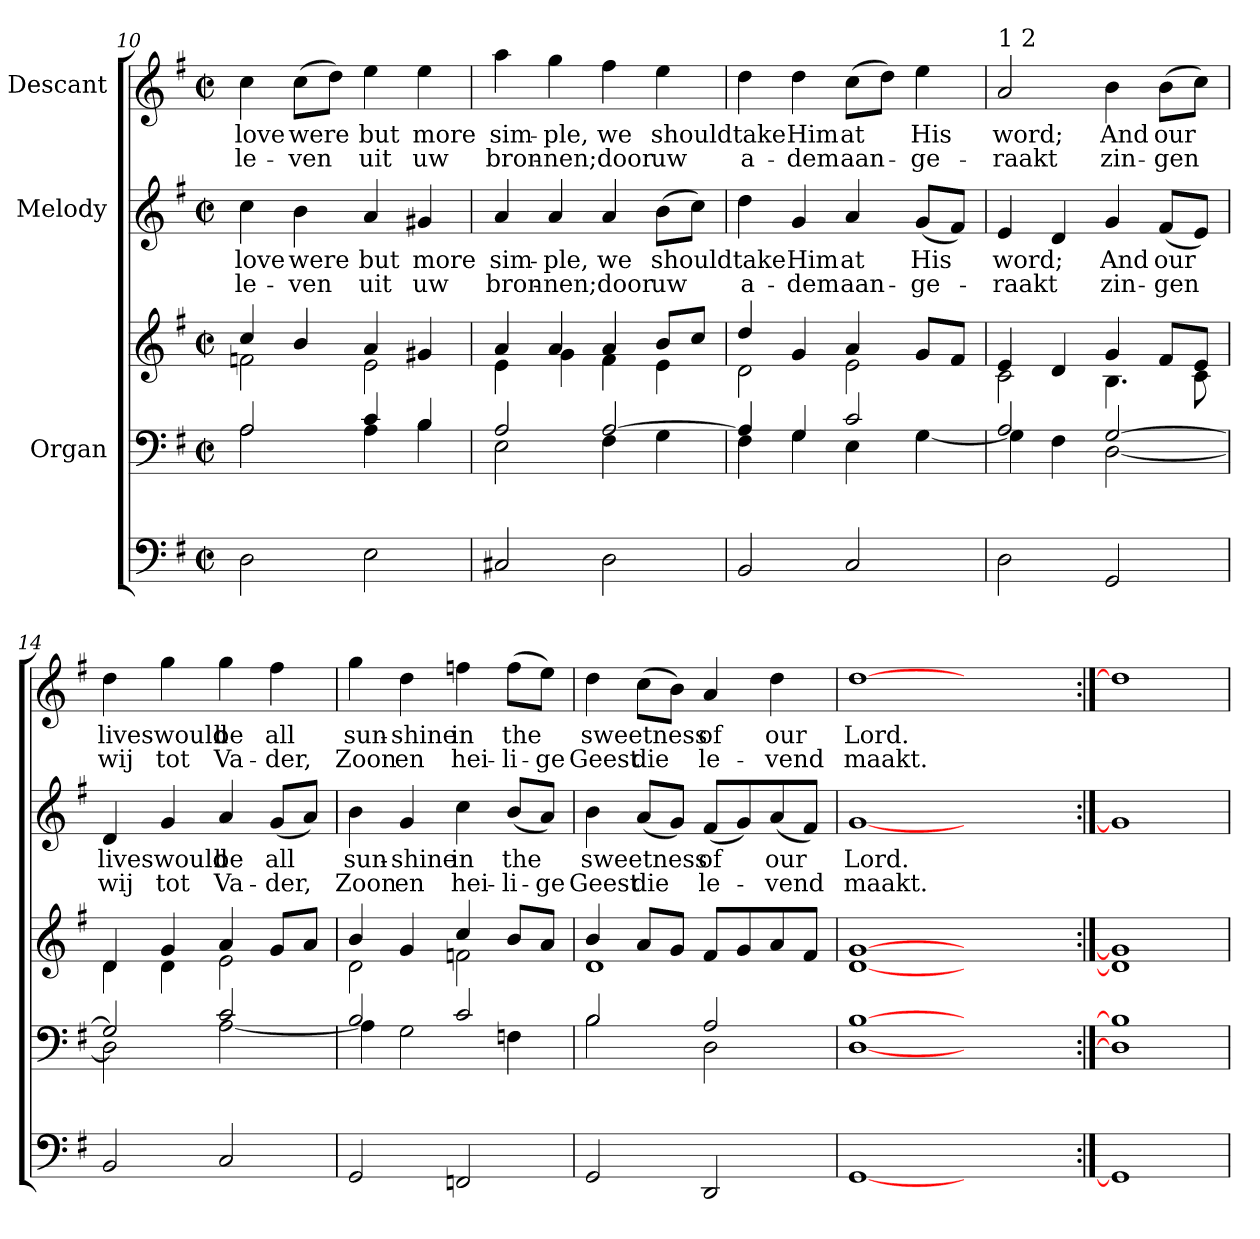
**kern	**kern	**kern	**kern	**text	**text	**kern	**text	**text
*part4	*part3	*part3	*part2	*part2	*part2	*part1	*part1	*part1
*staff5	*staff4	*staff3	*staff2	*staff2	*staff2	*staff1	*staff1	*staff1
*	*I"Organ	*	*I"Melody	*	*	*I"Descant	*	*
*clefF4	*clefF4	*clefG2	*clefG2	*	*	*clefG2	*	*
*k[f#]	*k[f#]	*k[f#]	*k[f#]	*	*	*k[f#]	*	*
*G:	*G:	*G:	*G:	*	*	*G:	*	*
*M2/2	*M2/2	*M2/2	*M2/2	*	*	*M2/2	*	*
*met(c|)	*met(c|)	*met(c|)	*met(c|)	*	*	*met(c|)	*	*
=10	=10	=10	=10	=10	=10	=10	=10	=10
*	*^	*^	*	*	*	*	*	*
!	!	!	!	!	!	!LO:LY:a	!LO:LY:a	!	!LO:LY:b	!LO:LY:b
2D\	2A/	2A\	4cc/	2fn\	4cc\	love	le-	4cc\	love	le-
!	!	!	!	!	!	!LO:LY:a	!LO:LY:a	!	!LO:LY:b	!LO:LY:b
.	.	.	4b/	.	4b\	were	-ven	(>8cc\L	were	-ven
.	.	.	.	.	.	.	.	8dd\J)	.	.
!	!	!	!	!	!	!LO:LY:a	!LO:LY:a	!	!LO:LY:b	!LO:LY:b
2E\	4c/	4A\	4a/	2e\	4a/	but	uit	4ee\	but	uit
!	!	!	!	!	!	!LO:LY:a	!LO:LY:a	!	!LO:LY:b	!LO:LY:b
.	4B/	4B\	4g#X/	.	4g#X/	more	uw	4ee\	more	uw
=11	=11	=11	=11	=11	=11	=11	=11	=11	=11	=11
!	!	!	!	!	!	!LO:LY:a	!LO:LY:a	!	!LO:LY:b	!LO:LY:b
2C#X/	2A/	2E\	4a/	4e\	4a/	sim-	bron-	4aa\	sim-	bron-
!	!	!	!	!	!	!LO:LY:a	!LO:LY:a	!	!LO:LY:b	!LO:LY:b
.	.	.	4a/	4g\	4a/	-ple,	-nen;	4gg\	-ple,	-nen;
!	!	!	!	!	!	!LO:LY:a	!LO:LY:a	!	!LO:LY:b	!LO:LY:b
2D\	[>2A/	4F#\	4a/	4f#\	4a/	we	door	4ff#\	we	door
!	!	!	!	!	!	!LO:LY:a	!LO:LY:a	!	!LO:LY:b	!LO:LY:b
.	.	4G\	8b/L	4e\	(>8b\L	should	uw	4ee\	should	uw
.	.	.	8cc/J	.	8cc\J)	.	.	.	.	.
=12	=12	=12	=12	=12	=12	=12	=12	=12	=12	=12
!	!	!	!	!	!	!LO:LY:a	!LO:LY:a	!	!LO:LY:b	!LO:LY:b
2BB/	4A/]	4F#\	4dd/	2d\	4dd\	take	a-	4dd\	take	a-
!	!	!	!	!	!	!LO:LY:a	!LO:LY:a	!	!LO:LY:b	!LO:LY:b
.	4G/	4G\	4g/	.	4g/	Him	-dem	4dd\	Him	-dem
!	!	!	!	!	!	!LO:LY:a	!LO:LY:a	!	!LO:LY:b	!LO:LY:b
2C/	2c/	4E\	4a/	2e\	4a/	at	aan-	(>8cc\L	at	aan-
.	.	.	.	.	.	.	.	8dd\J)	.	.
!	!	!	!	!	!	!LO:LY:a	!LO:LY:a	!	!LO:LY:b	!LO:LY:b
.	.	[<4G\	8g/L	.	(<8g/L	His	-ge-	4ee\	His	-ge-
.	.	.	8f#/J	.	8f#/J)	.	.	.	.	.
!!LO:LB:g=z
=13	=13	=13	=13	=13	=13	=13	=13	=13	=13	=13
!	!	!	!	!	!	!	!	!LO:TX:a:t=1 2	!	!
!	!	!	!	!	!	!LO:LY:a	!LO:LY:a	!	!LO:LY:b	!LO:LY:b
2D\	2A/	4G\]	4e/	2c\	4e/	word;	-raakt	2a/	word;	-raakt
.	.	4F#\	4d/	.	4d/	.	.	.	.	.
!	!	!	!	!	!	!LO:LY:a	!LO:LY:a	!	!LO:LY:b	!LO:LY:b
2GG/	[>2G/	[<2D\	4g/	4.B\	4g/	And	zin-	4b\	And	zin-
!	!	!	!	!	!	!LO:LY:a	!LO:LY:a	!	!LO:LY:b	!LO:LY:b
.	.	.	8f#/L	.	(<8f#/L	our	-gen	(>8b\L	our	-gen
.	.	.	8e/J	8c\	8e/J)	.	.	8cc\J)	.	.
=14	=14	=14	=14	=14	=14	=14	=14	=14	=14	=14
!	!	!	!	!	!	!LO:LY:a	!LO:LY:a	!	!LO:LY:b	!LO:LY:b
2BB/	2G/]	2D\]	4d/	4d\	4d/	liveswould	wij	4dd\	liveswould	wij
!	!	!	!	!	!	!	!LO:LY:a	!	!	!LO:LY:b
.	.	.	4g/	4d\	4g/	.	tot	4gg\	.	tot
!	!	!	!	!	!	!LO:LY:a	!LO:LY:a	!	!LO:LY:b	!LO:LY:b
2C/	2c/	[<2A\	4a/	2e\	4a/	be	Va-	4gg\	be	Va-
!	!	!	!	!	!	!LO:LY:a	!LO:LY:a	!	!LO:LY:b	!LO:LY:b
.	.	.	8g/L	.	(<8g/L	all	-der,	4ff#\	all	-der,
.	.	.	8a/J	.	8a/J)	.	.	.	.	.
=15	=15	=15	=15	=15	=15	=15	=15	=15	=15	=15
!	!	!	!	!	!	!LO:LY:a	!LO:LY:a	!	!LO:LY:b	!LO:LY:b
2GG/	2B/	4A\]	4b/	2d\	4b\	sun-	Zoon	4gg\	sun-	Zoon
!	!	!	!	!	!	!LO:LY:a	!LO:LY:a	!	!LO:LY:b	!LO:LY:b
.	.	2G\	4g/	.	4g/	-shine	en	4dd\	-shine	en
!	!	!	!	!	!	!LO:LY:a	!LO:LY:a	!	!LO:LY:b	!LO:LY:b
2FFn/	2c/	.	4cc/	2fn\	4cc\	in	hei-	4ffn\	in	hei-
!	!	!	!	!	!	!LO:LY:a	!LO:LY:a	!	!LO:LY:b	!LO:LY:b
.	.	4Fn\	8b/L	.	(<8b/L	the	-li-	(>8ff\L	the	-li-
!	!	!	!	!	!	!	!LO:LY:a	!	!	!LO:LY:b
.	.	.	8a/J	.	8a/J)	.	-ge	8ee\J)	.	-ge
=16	=16	=16	=16	=16	=16	=16	=16	=16	=16	=16
!	!	!	!	!	!	!LO:LY:a	!LO:LY:a	!	!LO:LY:b	!LO:LY:b
2GG/	2B/	2B\	4b/	1d	4b\	sweetness	Geest	4dd\	sweetness	Geest
!	!	!	!	!	!	!	!LO:LY:a	!	!	!LO:LY:b
.	.	.	8a/L	.	(<8a/L	.	die	(>8cc\L	.	die
.	.	.	8g/J	.	8g/J)	.	.	8b\J)	.	.
!	!	!	!	!	!	!LO:LY:a	!LO:LY:a	!	!LO:LY:b	!LO:LY:b
2DD/	2A/	2D\	8f#/L	.	(<8f#/L	of	le-	4a/	of	le-
.	.	.	8g/	.	8g/)	.	.	.	.	.
!	!	!	!	!	!	!LO:LY:a	!LO:LY:a	!	!LO:LY:b	!LO:LY:b
.	.	.	8a/	.	(<8a/	our	-vend	4dd\	our	-vend
.	.	.	8f#/J	.	8f#/J)	.	.	.	.	.
*	*v	*v	*	*	*	*	*	*	*	*
*	*	*v	*v	*	*	*	*	*	*
=17	=17	=17	=17	=17	=17	=17	=17	=17
!	!	!	!	!LO:LY:a	!LO:LY:a	!	!LO:LY:b	!LO:LY:b
[1GG	[1D [1B	[1d [1g	[1g	Lord.	maakt.	[1dd	Lord.	maakt.
1ryy	1ryy	1ryy	1ryy	.	.	1ryy	.	.
=18:|!	=18:|!	=18:|!	=18:|!	=18:|!	=18:|!	=18:|!	=18:|!	=18:|!
1GG]	1D] 1B]	1d] 1g]	1g]	.	.	1dd]	.	.
=	=	=	=	=	=	=	=	=
*-	*-	*-	*-	*-	*-	*-	*-	*-
